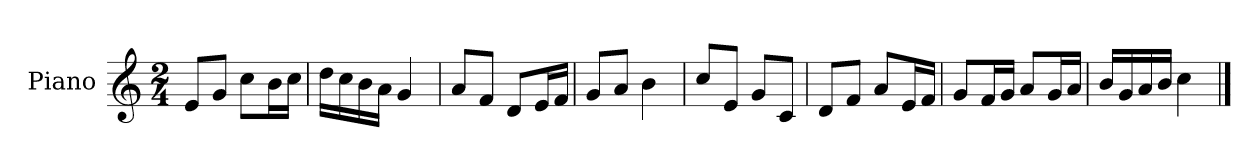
**kern
*part1
*staff1
*I"Piano
*I'Pno.
*clefG2
*k[]
*M2/4
*MM120
=1
8e/L
8g/J
8cc\L
16b\L
16cc\JJ
=2
16dd\LL
16cc\
16b\
16a\JJ
4g/
=3
8a/L
8f/J
8d/L
16e/L
16f/JJ
=4
8g/L
8a/J
4b\
=5
8cc/L
8e/J
8g/L
8c/J
=6
8d/L
8f/J
8a/L
16e/L
16f/JJ
=7
8g/L
16f/L
16g/JJ
8a/L
16g/L
16a/JJ
=8
16b/LL
16g/
16a/
16b/JJ
4cc\
==
*-
